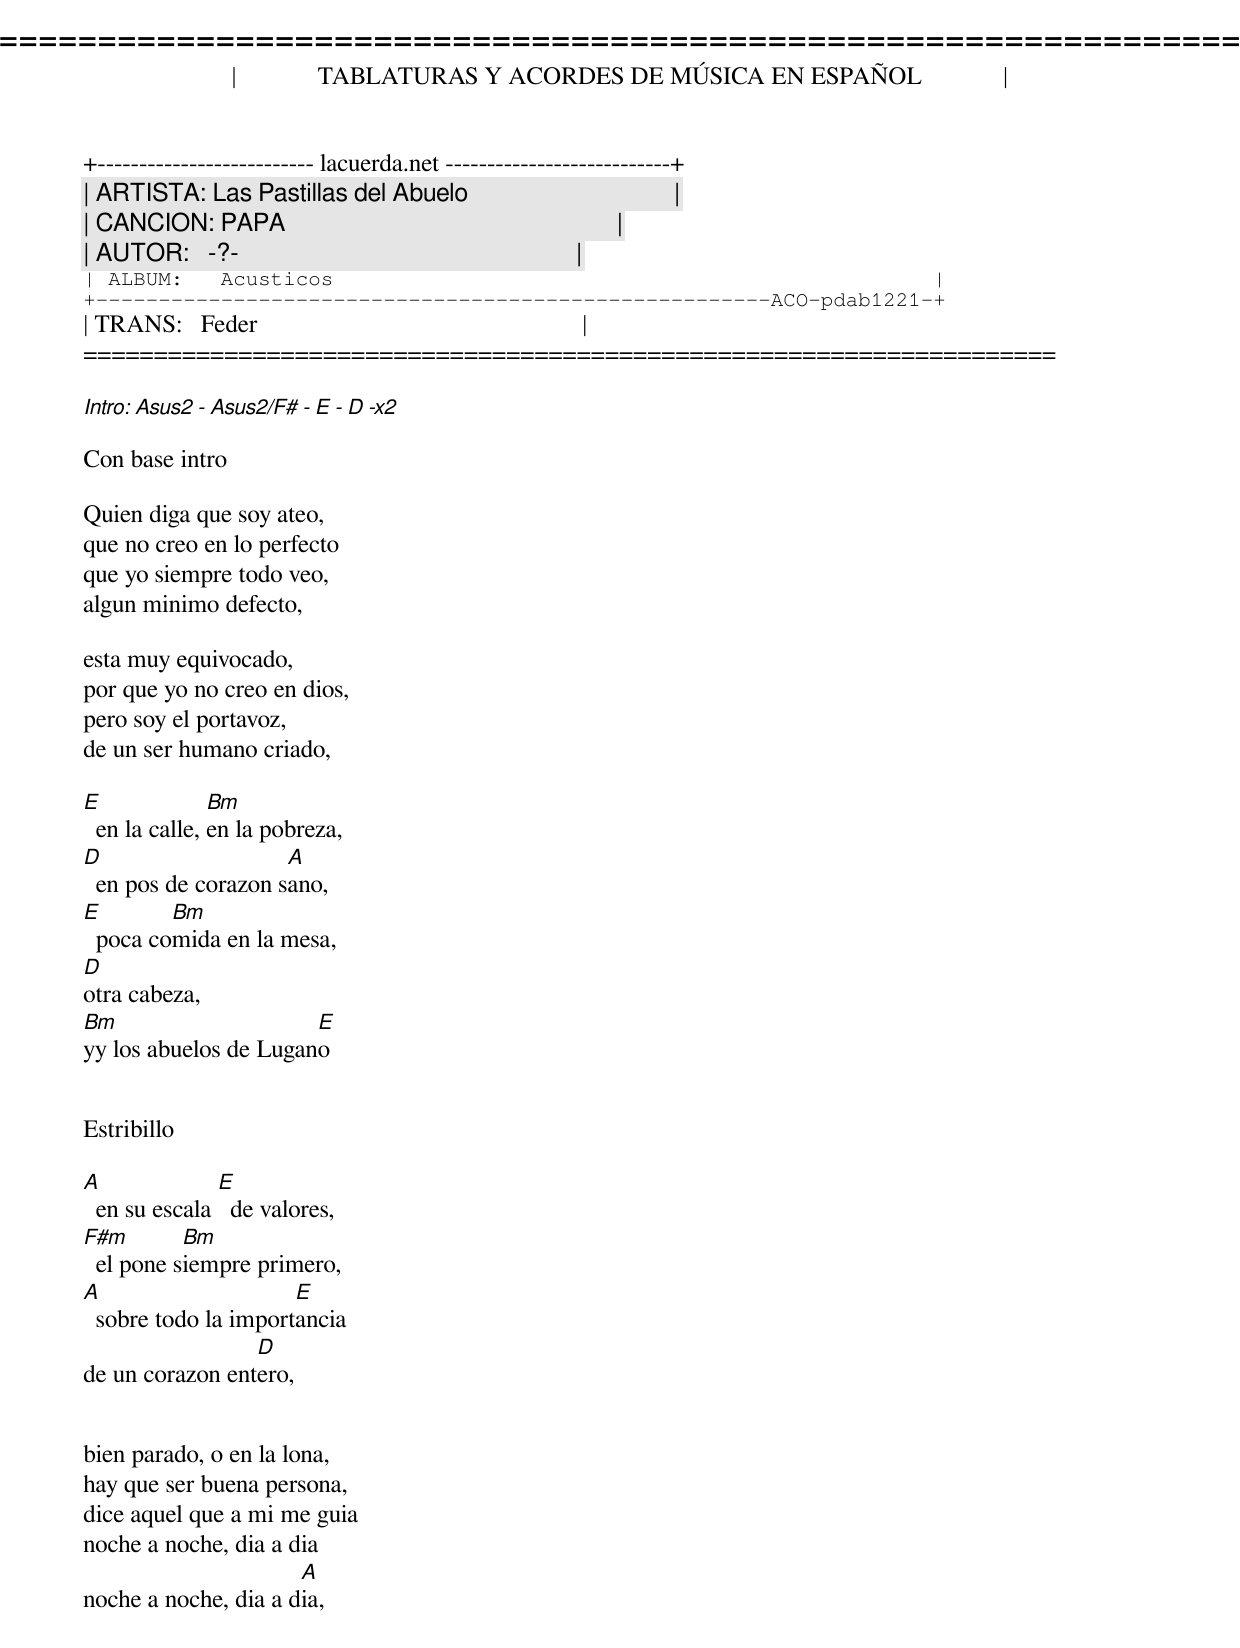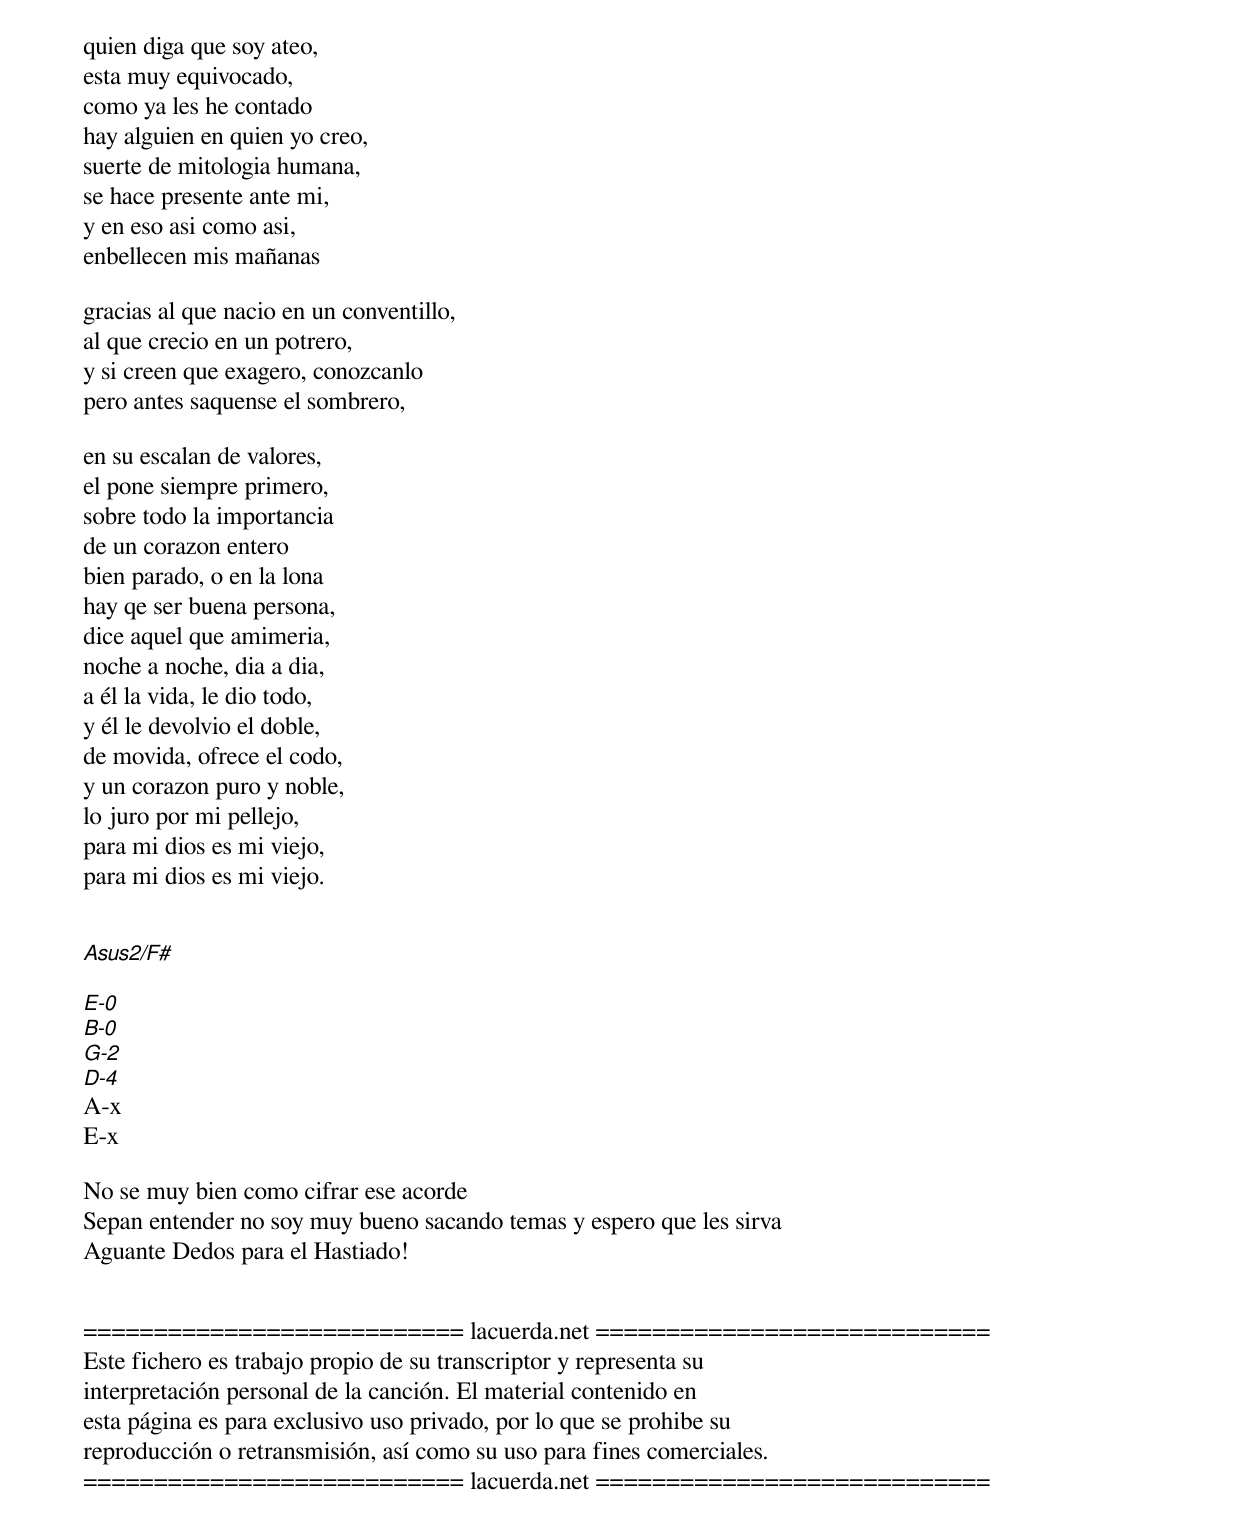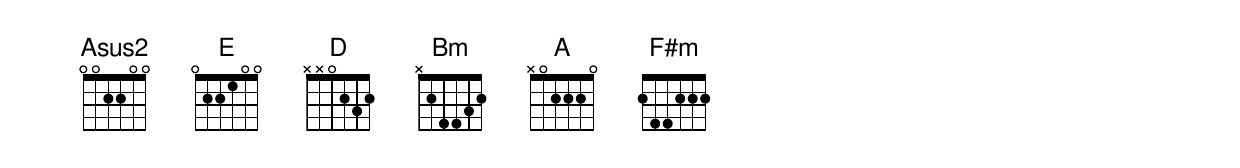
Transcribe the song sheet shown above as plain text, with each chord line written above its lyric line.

=====================================================================
|             TABLATURAS Y ACORDES DE MÚSICA EN ESPAÑOL             |
+-------------------------- lacuerda.net ---------------------------+
| ARTISTA: Las Pastillas del Abuelo                                 |
| CANCION: PAPA                                                     |
| AUTOR:   -?-                                                      |
| ALBUM:   Acusticos                                                |
+------------------------------------------------------ACO-pdab1221-+
| TRANS:   Feder                                                    |
=====================================================================

Intro: Asus2  -  Asus2/F#  -  E  -  D  -x2

Con base intro

Quien diga que soy ateo,
que no creo en lo perfecto
que yo siempre todo veo,
algun minimo defecto,

esta muy equivocado,
por que yo no creo en dios,
pero soy el portavoz,
de un ser humano criado,

E              Bm
  en la calle, en la pobreza,
D                    A
  en pos de corazon sano,
E        Bm
  poca comida en la mesa,
D
otra cabeza,
Bm                     E
yy los abuelos de Lugano


Estribillo

A              E
  en su escala   de valores,
F#m        Bm
  el pone siempre primero,
A                     E
  sobre todo la importancia
                 D
de un corazon entero,


bien parado, o en la lona,
hay que ser buena persona,
dice aquel que a mi me guia
noche a noche, dia a dia
                      A
noche a noche, dia a dia,



quien diga que soy ateo,
esta muy equivocado,
como ya les he contado
hay alguien en quien yo creo,
suerte de mitologia humana,
se hace presente ante mi,
y en eso asi como asi,
enbellecen mis mañanas

gracias al que nacio en un conventillo,
al que crecio en un potrero,
y si creen que exagero, conozcanlo
pero antes saquense el sombrero,

en su escalan de valores,
el pone siempre primero,
sobre todo la importancia
de un corazon entero
bien parado, o en la lona
hay qe ser buena persona,
dice aquel que amimeria,
noche a noche, dia a dia,
a él la vida, le dio todo,
y él le devolvio el doble,
de movida, ofrece el codo,
y un corazon puro y noble,
lo juro por mi pellejo,
para mi dios es mi viejo,
para mi dios es mi viejo.


Asus2/F#

E-0
B-0
G-2
D-4
A-x
E-x

No se muy bien como cifrar ese acorde
Sepan entender no soy muy bueno sacando temas y espero que les sirva
Aguante Dedos para el Hastiado!


=========================== lacuerda.net ============================
Este fichero es trabajo propio de su transcriptor y representa su
interpretación personal de la canción. El material contenido en
esta página es para exclusivo uso privado, por lo que se prohibe su
reproducción o retransmisión, así como su uso para fines comerciales.
=========================== lacuerda.net ============================
